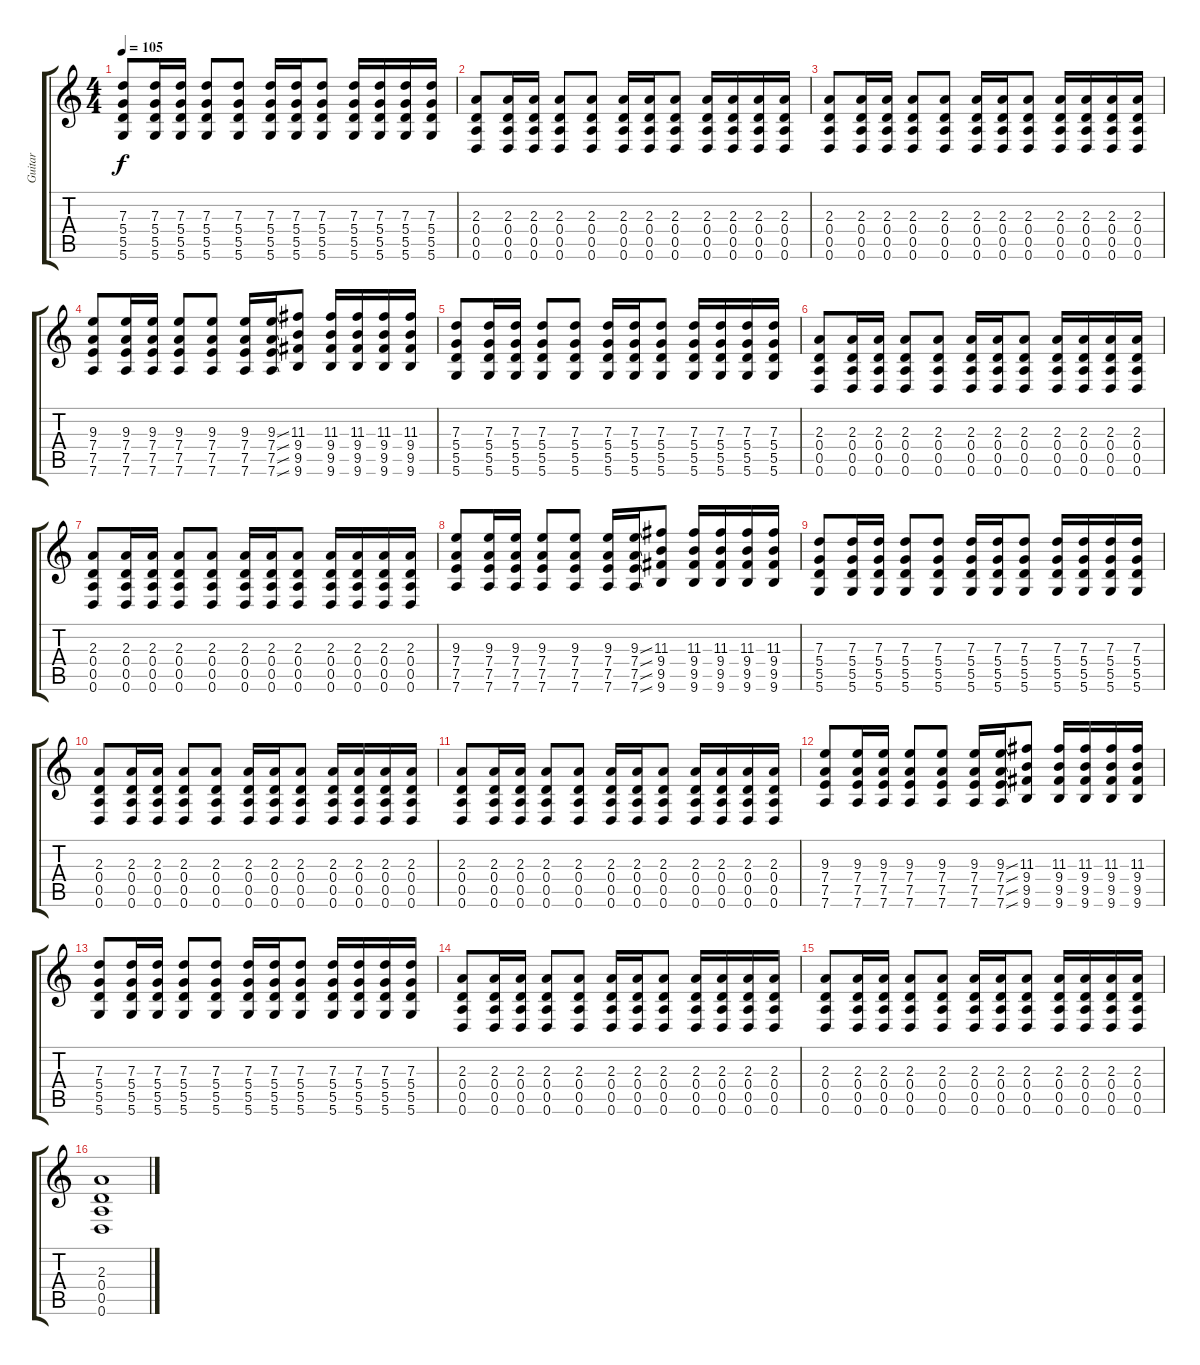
\track ("Guitar" "Guitar") {instrument electricguitarclean}
\staff {score tabs}
\tuning (E4 B3 G3 D3 A2 D2) {hide}
\ts (4 4)
\tempo 105
\clef g2
\ks c
(7.3 5.4 5.5 5.6).8{dy f} (7.3 5.4 5.5 5.6).16 (7.3 5.4 5.5 5.6).16 (7.3 5.4 5.5 5.6).8 (7.3 5.4 5.5 5.6).8 (7.3 5.4 5.5 5.6).16 (7.3 5.4 5.5 5.6).16 (7.3 5.4 5.5 5.6).8 (7.3 5.4 5.5 5.6).16 (7.3 5.4 5.5 5.6).16 (7.3 5.4 5.5 5.6).16 (7.3 5.4 5.5 5.6).16 |
(2.3 0.4 0.5 0.6).8 (2.3 0.4 0.5 0.6).16 (2.3 0.4 0.5 0.6).16 (2.3 0.4 0.5 0.6).8 (2.3 0.4 0.5 0.6).8 (2.3 0.4 0.5 0.6).16 (2.3 0.4 0.5 0.6).16 (2.3 0.4 0.5 0.6).8 (2.3 0.4 0.5 0.6).16 (2.3 0.4 0.5 0.6).16 (2.3 0.4 0.5 0.6).16 (2.3 0.4 0.5 0.6).16 |
(2.3 0.4 0.5 0.6).8 (2.3 0.4 0.5 0.6).16 (2.3 0.4 0.5 0.6).16 (2.3 0.4 0.5 0.6).8 (2.3 0.4 0.5 0.6).8 (2.3 0.4 0.5 0.6).16 (2.3 0.4 0.5 0.6).16 (2.3 0.4 0.5 0.6).8 (2.3 0.4 0.5 0.6).16 (2.3 0.4 0.5 0.6).16 (2.3 0.4 0.5 0.6).16 (2.3 0.4 0.5 0.6).16 |
(9.3 7.4 7.5 7.6).8 (9.3 7.4 7.5 7.6).16 (9.3 7.4 7.5 7.6).16 (9.3 7.4 7.5 7.6).8 (9.3 7.4 7.5 7.6).8 (9.3 7.4 7.5 7.6).16 (9.3{ss} 7.4{ss} 7.5{ss} 7.6{ss}).16 (11.3 9.4 9.5 9.6).8 (11.3 9.4 9.5 9.6).16 (11.3 9.4 9.5 9.6).16 (11.3 9.4 9.5 9.6).16 (11.3 9.4 9.5 9.6).16 |
(7.3 5.4 5.5 5.6).8 (7.3 5.4 5.5 5.6).16 (7.3 5.4 5.5 5.6).16 (7.3 5.4 5.5 5.6).8 (7.3 5.4 5.5 5.6).8 (7.3 5.4 5.5 5.6).16 (7.3 5.4 5.5 5.6).16 (7.3 5.4 5.5 5.6).8 (7.3 5.4 5.5 5.6).16 (7.3 5.4 5.5 5.6).16 (7.3 5.4 5.5 5.6).16 (7.3 5.4 5.5 5.6).16 |
(2.3 0.4 0.5 0.6).8 (2.3 0.4 0.5 0.6).16 (2.3 0.4 0.5 0.6).16 (2.3 0.4 0.5 0.6).8 (2.3 0.4 0.5 0.6).8 (2.3 0.4 0.5 0.6).16 (2.3 0.4 0.5 0.6).16 (2.3 0.4 0.5 0.6).8 (2.3 0.4 0.5 0.6).16 (2.3 0.4 0.5 0.6).16 (2.3 0.4 0.5 0.6).16 (2.3 0.4 0.5 0.6).16 |
(2.3 0.4 0.5 0.6).8 (2.3 0.4 0.5 0.6).16 (2.3 0.4 0.5 0.6).16 (2.3 0.4 0.5 0.6).8 (2.3 0.4 0.5 0.6).8 (2.3 0.4 0.5 0.6).16 (2.3 0.4 0.5 0.6).16 (2.3 0.4 0.5 0.6).8 (2.3 0.4 0.5 0.6).16 (2.3 0.4 0.5 0.6).16 (2.3 0.4 0.5 0.6).16 (2.3 0.4 0.5 0.6).16 |
(9.3 7.4 7.5 7.6).8 (9.3 7.4 7.5 7.6).16 (9.3 7.4 7.5 7.6).16 (9.3 7.4 7.5 7.6).8 (9.3 7.4 7.5 7.6).8 (9.3 7.4 7.5 7.6).16 (9.3{ss} 7.4{ss} 7.5{ss} 7.6{ss}).16 (11.3 9.4 9.5 9.6).8 (11.3 9.4 9.5 9.6).16 (11.3 9.4 9.5 9.6).16 (11.3 9.4 9.5 9.6).16 (11.3 9.4 9.5 9.6).16 |
(7.3 5.4 5.5 5.6).8 (7.3 5.4 5.5 5.6).16 (7.3 5.4 5.5 5.6).16 (7.3 5.4 5.5 5.6).8 (7.3 5.4 5.5 5.6).8 (7.3 5.4 5.5 5.6).16 (7.3 5.4 5.5 5.6).16 (7.3 5.4 5.5 5.6).8 (7.3 5.4 5.5 5.6).16 (7.3 5.4 5.5 5.6).16 (7.3 5.4 5.5 5.6).16 (7.3 5.4 5.5 5.6).16 |
(2.3 0.4 0.5 0.6).8 (2.3 0.4 0.5 0.6).16 (2.3 0.4 0.5 0.6).16 (2.3 0.4 0.5 0.6).8 (2.3 0.4 0.5 0.6).8 (2.3 0.4 0.5 0.6).16 (2.3 0.4 0.5 0.6).16 (2.3 0.4 0.5 0.6).8 (2.3 0.4 0.5 0.6).16 (2.3 0.4 0.5 0.6).16 (2.3 0.4 0.5 0.6).16 (2.3 0.4 0.5 0.6).16 |
(2.3 0.4 0.5 0.6).8 (2.3 0.4 0.5 0.6).16 (2.3 0.4 0.5 0.6).16 (2.3 0.4 0.5 0.6).8 (2.3 0.4 0.5 0.6).8 (2.3 0.4 0.5 0.6).16 (2.3 0.4 0.5 0.6).16 (2.3 0.4 0.5 0.6).8 (2.3 0.4 0.5 0.6).16 (2.3 0.4 0.5 0.6).16 (2.3 0.4 0.5 0.6).16 (2.3 0.4 0.5 0.6).16 |
(9.3 7.4 7.5 7.6).8 (9.3 7.4 7.5 7.6).16 (9.3 7.4 7.5 7.6).16 (9.3 7.4 7.5 7.6).8 (9.3 7.4 7.5 7.6).8 (9.3 7.4 7.5 7.6).16 (9.3{ss} 7.4{ss} 7.5{ss} 7.6{ss}).16 (11.3 9.4 9.5 9.6).8 (11.3 9.4 9.5 9.6).16 (11.3 9.4 9.5 9.6).16 (11.3 9.4 9.5 9.6).16 (11.3 9.4 9.5 9.6).16 |
(7.3 5.4 5.5 5.6).8 (7.3 5.4 5.5 5.6).16 (7.3 5.4 5.5 5.6).16 (7.3 5.4 5.5 5.6).8 (7.3 5.4 5.5 5.6).8 (7.3 5.4 5.5 5.6).16 (7.3 5.4 5.5 5.6).16 (7.3 5.4 5.5 5.6).8 (7.3 5.4 5.5 5.6).16 (7.3 5.4 5.5 5.6).16 (7.3 5.4 5.5 5.6).16 (7.3 5.4 5.5 5.6).16 |
(2.3 0.4 0.5 0.6).8 (2.3 0.4 0.5 0.6).16 (2.3 0.4 0.5 0.6).16 (2.3 0.4 0.5 0.6).8 (2.3 0.4 0.5 0.6).8 (2.3 0.4 0.5 0.6).16 (2.3 0.4 0.5 0.6).16 (2.3 0.4 0.5 0.6).8 (2.3 0.4 0.5 0.6).16 (2.3 0.4 0.5 0.6).16 (2.3 0.4 0.5 0.6).16 (2.3 0.4 0.5 0.6).16 |
(2.3 0.4 0.5 0.6).8 (2.3 0.4 0.5 0.6).16 (2.3 0.4 0.5 0.6).16 (2.3 0.4 0.5 0.6).8 (2.3 0.4 0.5 0.6).8 (2.3 0.4 0.5 0.6).16 (2.3 0.4 0.5 0.6).16 (2.3 0.4 0.5 0.6).8 (2.3 0.4 0.5 0.6).16 (2.3 0.4 0.5 0.6).16 (2.3 0.4 0.5 0.6).16 (2.3 0.4 0.5 0.6).16 |
(2.3 0.4 0.5 0.6).1
